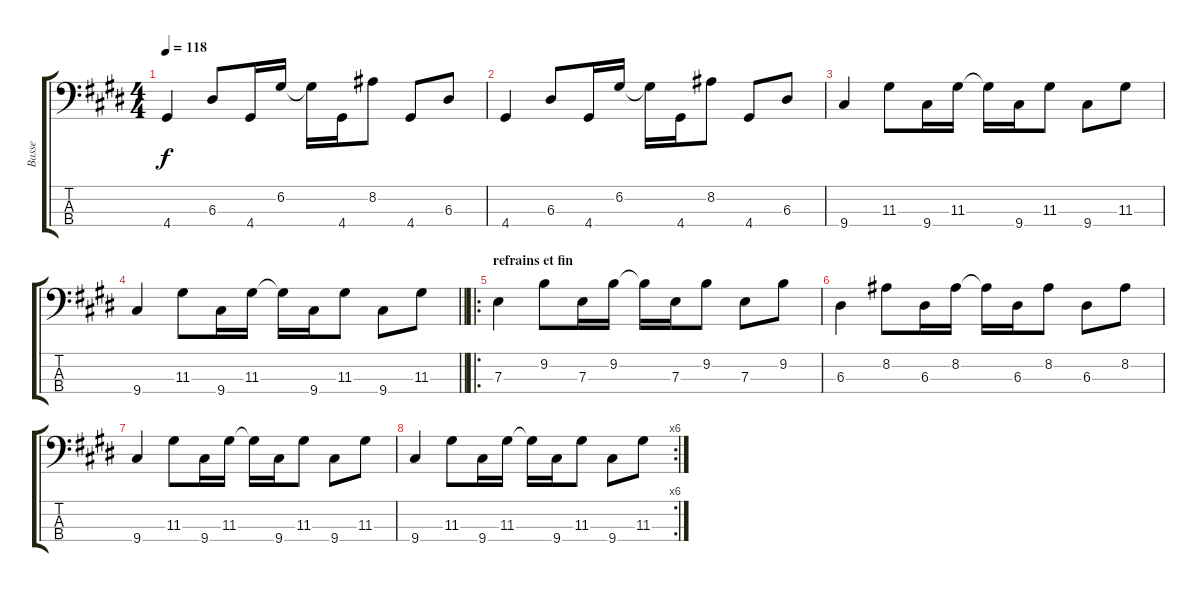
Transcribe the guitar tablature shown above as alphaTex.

\track ("Basse" "Basse") {instrument slapbass2}
\staff {score tabs}
\tuning (G2 D2 A1 E1) {hide}
\ts (4 4)
\tempo 118
\clef f4
\ks e
4.4.4{dy f} 6.3.8 4.4.16 6.2.16 6.2{t}.16 4.4.16 8.2.8 4.4.8 6.3.8 |
4.4.4 6.3.8 4.4.16 6.2.16 6.2{t}.16 4.4.16 8.2.8 4.4.8 6.3.8 |
9.4.4 11.3.8 9.4.16 11.3.16 11.3{t}.16 9.4.16 11.3.8 9.4.8 11.3.8 |
\barLineRight lightlight
9.4.4 11.3.8 9.4.16 11.3.16 11.3{t}.16 9.4.16 11.3.8 9.4.8 11.3.8 |
\ro
\section ("" "refrains et fin")
7.3.4 9.2.8 7.3.16 9.2.16 9.2{t}.16 7.3.16 9.2.8 7.3.8 9.2.8 |
6.3.4 8.2.8 6.3.16 8.2.16 8.2{t}.16 6.3.16 8.2.8 6.3.8 8.2.8 |
9.4.4 11.3.8 9.4.16 11.3.16 11.3{t}.16 9.4.16 11.3.8 9.4.8 11.3.8 |
\rc 6
9.4.4 11.3.8 9.4.16 11.3.16 11.3{t}.16 9.4.16 11.3.8 9.4.8 11.3.8
